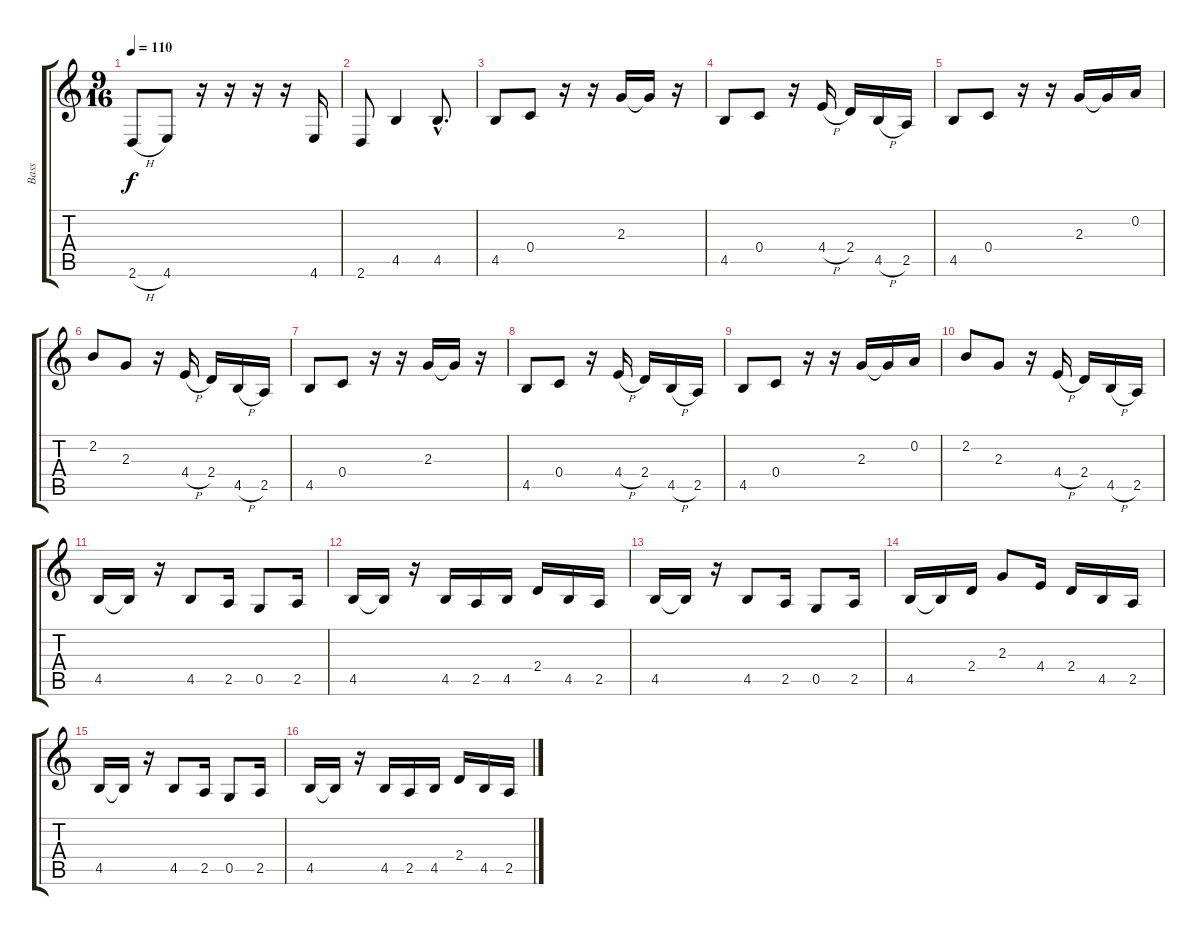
\track ("Bass" "Bass") {instrument electricbassfinger}
\staff {score tabs}
\tuning (D4 A3 F3 C3 G2 C2) {hide}
\ts (9 16)
\tempo 110
\clef g2
\ks c
2.6{h}.8{dy f} 4.6.8 r.16 r.16 r.16 r.16 4.6.16 |
2.6.8 4.5.4 4.5{hac}.8{d} |
4.5.8 0.4.8 r.16 r.16 2.3.16 2.3{t}.16 r.16 |
4.5.8 0.4.8 r.16 4.4{h}.16 2.4.16 4.5{h}.16 2.5.16 |
4.5.8 0.4.8 r.16 r.16 2.3.16 2.3{t}.16 0.2.16 |
2.2.8 2.3.8 r.16 4.4{h}.16 2.4.16 4.5{h}.16 2.5.16 |
4.5.8 0.4.8 r.16 r.16 2.3.16 2.3{t}.16 r.16 |
4.5.8 0.4.8 r.16 4.4{h}.16 2.4.16 4.5{h}.16 2.5.16 |
4.5.8 0.4.8 r.16 r.16 2.3.16 2.3{t}.16 0.2.16 |
2.2.8 2.3.8 r.16 4.4{h}.16 2.4.16 4.5{h}.16 2.5.16 |
4.5.16 4.5{t}.16 r.16 4.5.8 2.5.16 0.5.8 2.5.16 |
4.5.16 4.5{t}.16 r.16 4.5.16 2.5.16 4.5.16 2.4.16 4.5.16 2.5.16 |
4.5.16 4.5{t}.16 r.16 4.5.8 2.5.16 0.5.8 2.5.16 |
4.5.16 4.5{t}.16 2.4.16 2.3.8 4.4.16 2.4.16 4.5.16 2.5.16 |
4.5.16 4.5{t}.16 r.16 4.5.8 2.5.16 0.5.8 2.5.16 |
4.5.16 4.5{t}.16 r.16 4.5.16 2.5.16 4.5.16 2.4.16 4.5.16 2.5.16
